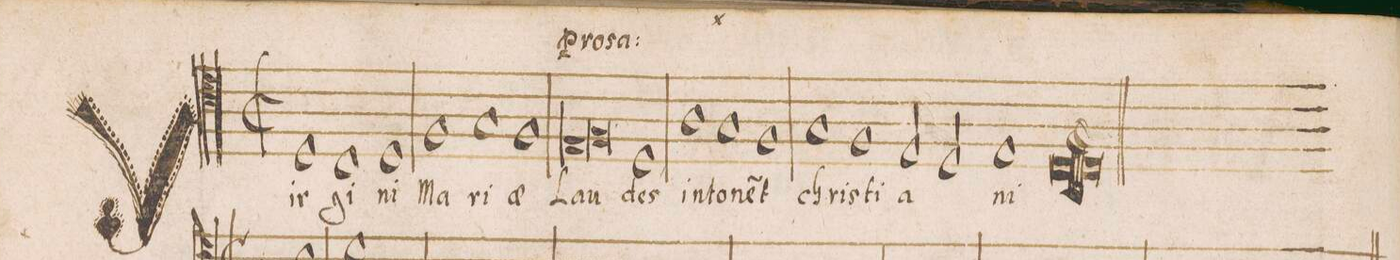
**kern	**text	**text
*I"TENOR	*	*
*clefC4	*	*
*k[]	*	*
*met(C|)	*	*
*M2/1	*	*
1D	Vir-	.
1C	-gi-	.
=2-	=2-	=2-
1D	-ni	.
1F	Ma-	.
=3-	=3-	=3-
1G	-ri-	.
1F	-ae	.
=4-	=4-	=4-
*lig	*	*
1E	Lau-	.
1F	.	.
*Xlig	*	*
=5-	=5-	=5-
1D,<	-des	.
1A	in-	.
=6-	=6-	=6-
1G	-to-	.
1F	-ne(n)t	.
=7-	=7-	=7-
1G	chri-	.
1F	-sti-	.
=8-	=8-	=8-
2E/	-a-	.
2D/	.	.
1E	.	.
=9-	=9-	=9-
0Dl;;	-ni	.
=10||	=10||	=10||
*M2/1	*	*
*met(C|)	*	*
*-	*-	*-
